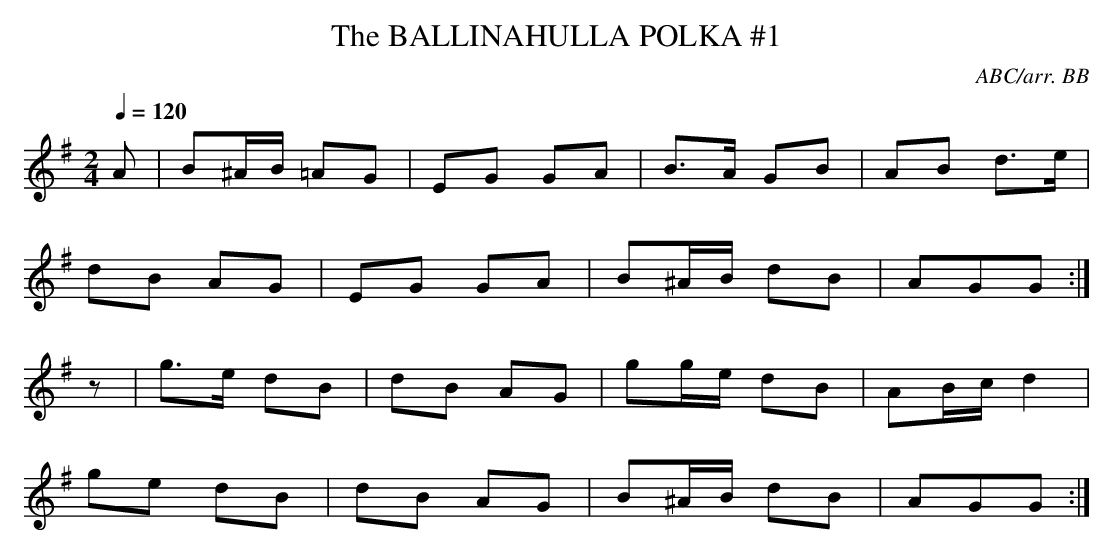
X:1
T:BALLINAHULLA POLKA #1, The
C:ABC/arr. BB
Q:1/4=120
L:1/8
M:2/4
K:G
A| B^A/B/ =AG|EG GA|B>A GB|AB d>e|
dB AG|EG GA|B^A/B/ dB|AGG:|
z| g>e dB|dB AG|gg/e/ dB|AB/c/ d2|
ge dB|dB AG|B^A/B/ dB|AGG:|
